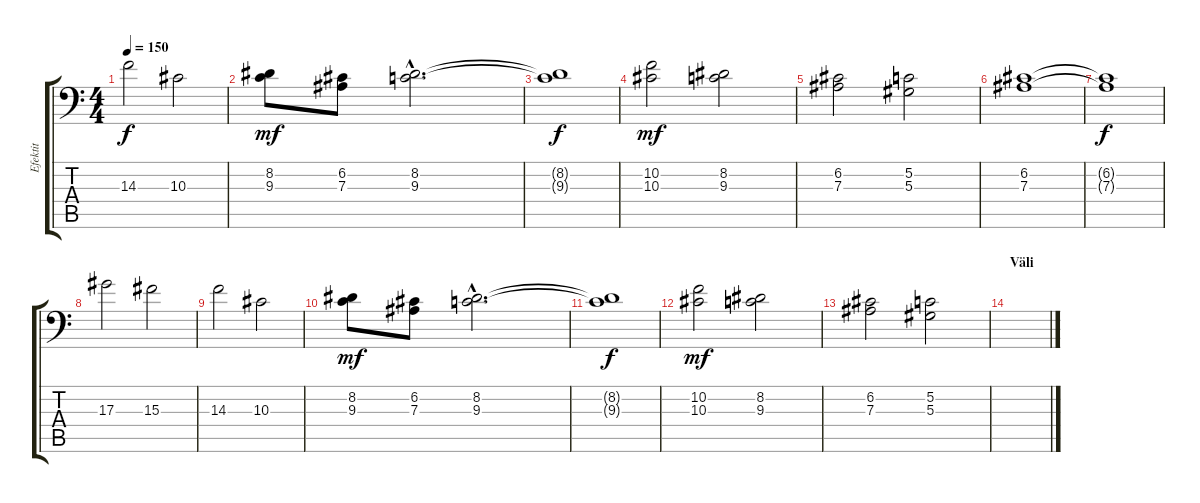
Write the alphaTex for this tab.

\track ("Efektit" "Efektit") {instrument lead1square}
\staff {score tabs}
\tuning (C4 G3 Eb3 Bb2 F2 Bb1) {hide}
\ts (4 4)
\tempo 150
\clef f4
\ks c
14.3.2{dy f volume 13 balance 8 instrument lead1square} 10.3.2 |
(8.2 9.3).8{dy mf volume 13 balance 8 instrument lead1square} (6.2 7.3).8 (8.2{hac} 9.3{hac}).2{d} |
(8.2{t} 9.3{t}).1{dy f} |
(10.2 10.3).2{dy mf volume 13 balance 8 instrument lead1square} (8.2 9.3).2 |
(6.2 7.3).2{volume 13 balance 8 instrument lead1square} (5.2 5.3).2 |
(6.2 7.3).1{volume 13 balance 8 instrument lead1square} |
(6.2{t} 7.3{t}).1{dy f} |
17.3.2{volume 13 balance 8 instrument lead1square} 15.3.2 |
14.3.2{volume 13 balance 8 instrument lead1square} 10.3.2 |
(8.2 9.3).8{dy mf volume 13 balance 8 instrument lead1square} (6.2 7.3).8 (8.2{hac} 9.3{hac}).2{d} |
(8.2{t} 9.3{t}).1{dy f} |
(10.2 10.3).2{dy mf volume 13 balance 8 instrument lead1square} (8.2 9.3).2 |
(6.2 7.3).2{volume 13 balance 8 instrument lead1square} (5.2 5.3).2 |
\section ("" "Väli")
